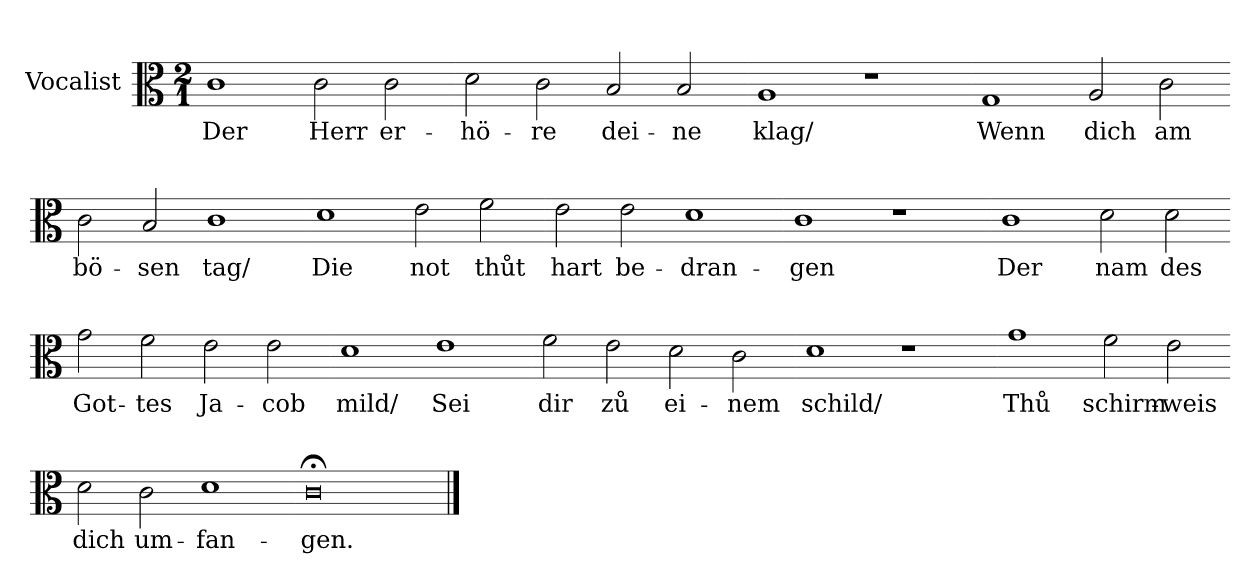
**kern	**text
*part1	*part1
*staff1	*staff1
*I"Vocalist	*
*clefC3	*
*k[]	*
*M2/1	*
*MM180	*
=	=
1c	Der
2c	Herr
2c	er-
=-	=-
2d	-hö-
2c	-re
2B	dei-
2B	-ne
=-	=-
1A	klag/
1r	.
=-	=-
1G	Wenn
2A	dich
2c	am
=-	=-
2c	bö-
2B	-sen
1c	tag/
=-	=-
1d	Die
2e	not
2f	thůt
=-	=-
2e	hart
2e	be-
1d	dran-
=-	=-
1c	-gen
1r	.
=-	=-
1c	Der
2d	nam
2d	des
=-	=-
2g	Got-
2f	-tes
2e	Ja-
2e	-cob
=-	=-
1d	mild/
1e	Sei
=-	=-
2f	dir
2e	zů
2d	ei-
2c	-nem
=-	=-
1d	schild/
1r	.
=-	=-
1g	Thů
2f	schirm-
2e	-weis
=-	=-
2d	dich
2c	um-
1d	-fan-
=-	=-
0c;<	-gen.
==	==
*-	*-
